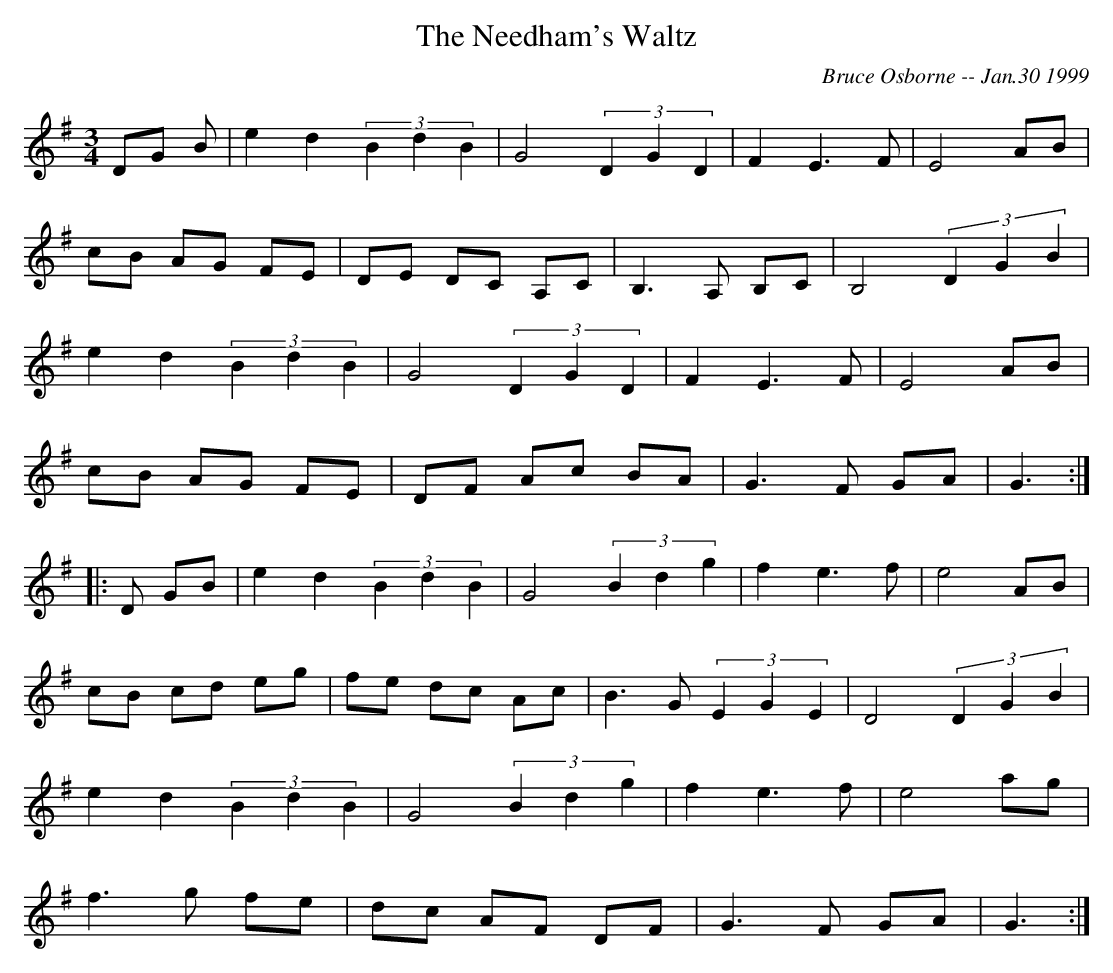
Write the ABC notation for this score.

X:1
T:The Needham's Waltz
C:Bruce Osborne -- Jan.30 1999
M:3/4
L:1/8
K:G
DG B|e2 d2 (3B2d2B2|G4 (3D2G2D2|F2 E3 F|E4 AB|
cB AG FE|DE DC A,C|B,3 A, B,C|B,4 (3D2G2B2|
e2 d2 (3B2d2B2|G4 (3D2G2D2|F2 E3 F|E4 AB|
cB AG FE|DF Ac BA|G3 F GA|G3:|
|:D GB|e2 d2 (3B2d2B2|G4 (3B2d2g2|f2 e3 f|e4 AB|
cB cd eg|fe dc Ac|B3 G (3E2G2E2|D4 (3D2G2B2|
e2 d2 (3B2d2B2|G4 (3B2d2g2|f2 e3 f|e4 ag|
f3 g fe|dc AF DF|G3 F GA|G3:|
